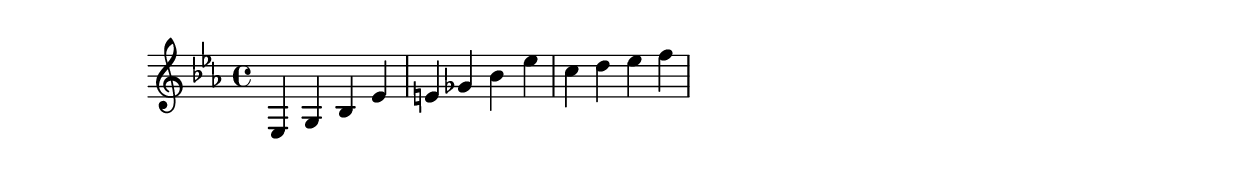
\version "2.18.2"

"//music" = \relative c {
  << \new Voice = "voice1" {
    \key ees \major %{by default accidentals are relative to key signature%}
    ees4 g bes ees
    %{in manual mode accidentals are always explicit%}
    e ges bes ees
    %{back to default auto(matic) mode%}
    c d ees f
  } >>
}

\book {
  \header {
  }

  \bookpart { 
    \score {
      <<
      \new Staff = Staff \with { }
      \context Staff = Staff {
        \"//music"
      }
      >>
    }
  }
}
